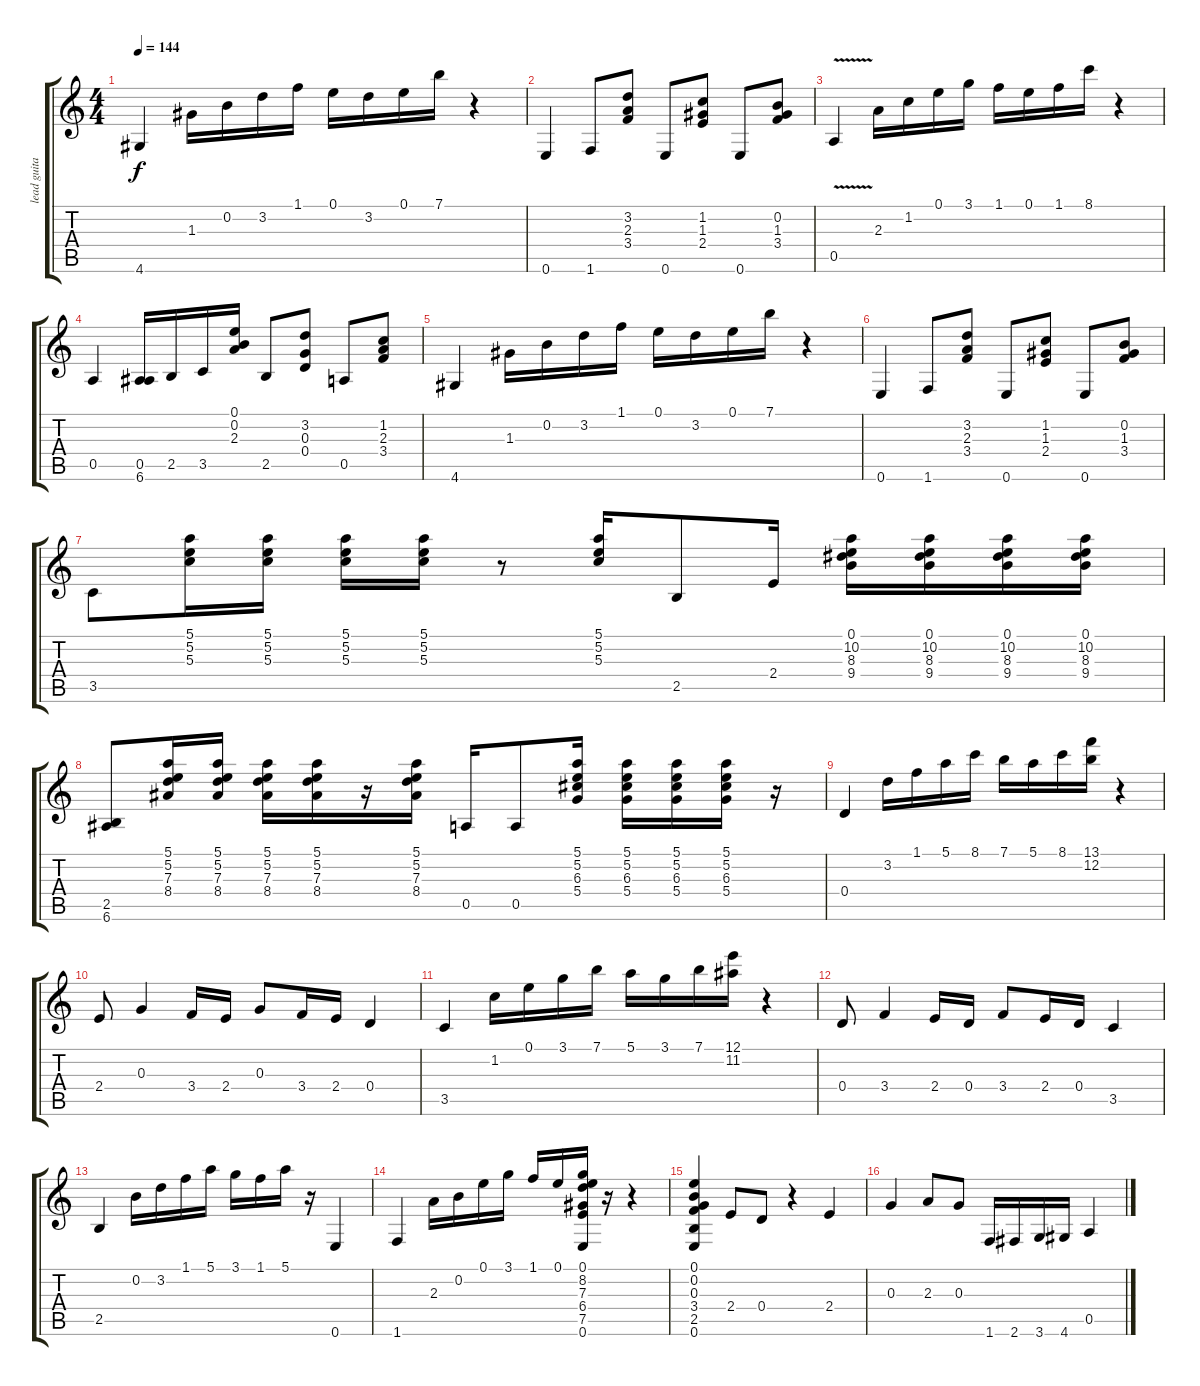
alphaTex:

\track ("lead guitar" "lead guita") {instrument acousticguitarnylon}
\staff {score tabs}
\tuning (E4 B3 G3 D3 A2 E2) {hide}
\ts (4 4)
\tempo 144
\clef g2
\ks c
4.6.4{dy f} 1.3.16 0.2.16 3.2.16 1.1.16 0.1.16 3.2.16 0.1.16 7.1.16 r.4 |
0.6.4 1.6.8 (3.2 2.3 3.4).8 0.6.8 (1.2 1.3 2.4).8 0.6.8 (0.2 1.3 3.4).8 |
0.5{v}.4 2.3.16 1.2.16 0.1.16 3.1.16 1.1.16 0.1.16 1.1.16 8.1.16 r.4 |
0.5.4 (0.5 6.6).16 2.5.16 3.5.16 (0.1 0.2 2.3).16 2.5.8 (3.2 0.3 0.4).8 0.5.8 (1.2 2.3 3.4).8 |
4.6.4 1.3.16 0.2.16 3.2.16 1.1.16 0.1.16 3.2.16 0.1.16 7.1.16 r.4 |
0.6.4 1.6.8 (3.2 2.3 3.4).8 0.6.8 (1.2 1.3 2.4).8 0.6.8 (0.2 1.3 3.4).8 |
3.5.8 (5.1 5.2 5.3).16 (5.1 5.2 5.3).16 (5.1 5.2 5.3).16 (5.1 5.2 5.3).16 r.8 (5.1 5.2 5.3).16 2.5.8 2.4.16 (0.1 10.2 8.3 9.4).16 (0.1 10.2 8.3 9.4).16 (0.1 10.2 8.3 9.4).16 (0.1 10.2 8.3 9.4).16 |
(2.5 6.6).8 (5.1 5.2 7.3 8.4).16 (5.1 5.2 7.3 8.4).16 (5.1 5.2 7.3 8.4).16 (5.1 5.2 7.3 8.4).16 r.16 (5.1 5.2 7.3 8.4).16 0.5.16 0.5.8 (5.1 5.2 6.3 5.4).16 (5.1 5.2 6.3 5.4).16 (5.1 5.2 6.3 5.4).16 (5.1 5.2 6.3 5.4).16 r.16 |
0.4.4 3.2.16 1.1.16 5.1.16 8.1.16 7.1.16 5.1.16 8.1.16 (13.1 12.2).16 r.4 |
2.4.8 0.3.4 3.4.16 2.4.16 0.3.8 3.4.16 2.4.16 0.4.4 |
3.5.4 1.2.16 0.1.16 3.1.16 7.1.16 5.1.16 3.1.16 7.1.16 (12.1 11.2).16 r.4 |
0.4.8 3.4.4 2.4.16 0.4.16 3.4.8 2.4.16 0.4.16 3.5.4 |
2.5.4 0.2.16 3.2.16 1.1.16 5.1.16 3.1.16 1.1.16 5.1.16 r.16 0.6.4 |
1.6.4 2.3.16 0.2.16 0.1.16 3.1.16 1.1.16 0.1.16 (0.1 8.2 7.3 6.4 7.5 0.6).16 r.16 r.4 |
(0.1 0.2 0.3 3.4 2.5 0.6).4 2.4.8 0.4.8 r.4 2.4.4 |
0.3.4 2.3.8 0.3.8 1.6.16 2.6.16 3.6.16 4.6.16 0.5.4
